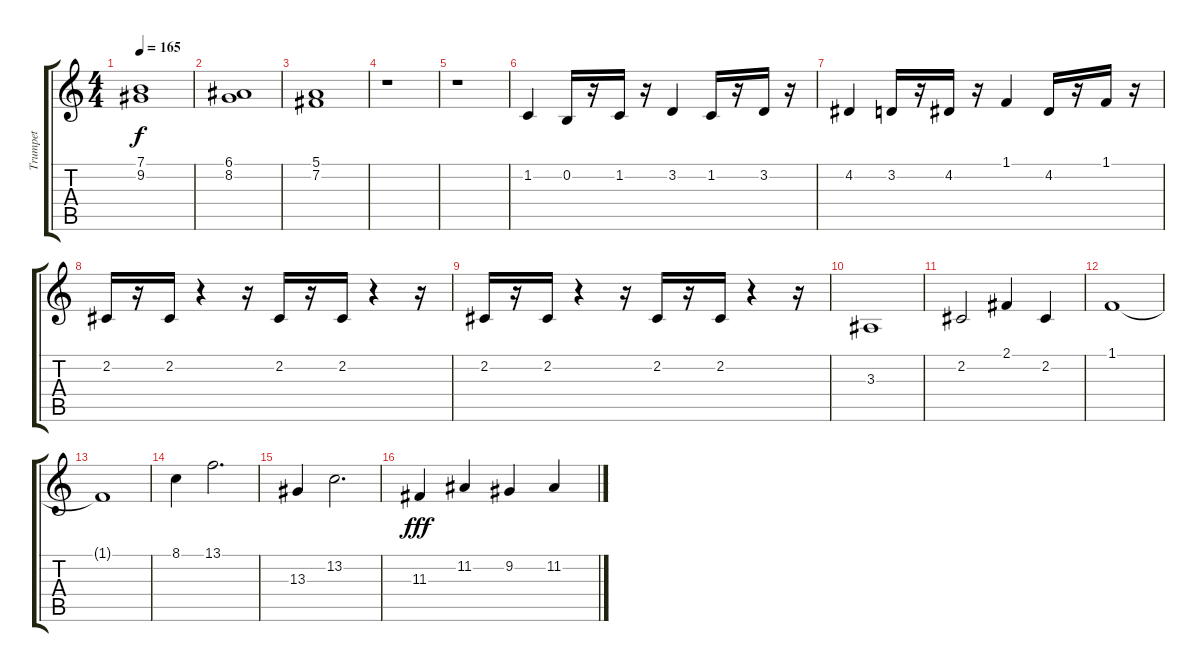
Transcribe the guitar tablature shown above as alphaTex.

\track ("Trumpet" "Trumpet") {instrument trumpet}
\staff {score tabs}
\tuning (E4 B3 G3 D3 A2 E2) {hide}
\ts (4 4)
\tempo 165
\clef g2
\ks c
(7.1 9.2).1{dy f} |
(6.1 8.2).1 |
(5.1 7.2).1 |
r.1 |
r.1 |
1.2.4 0.2.16 r.16 1.2.16 r.16 3.2.4 1.2.16 r.16 3.2.16 r.16 |
4.2.4 3.2.16 r.16 4.2.16 r.16 1.1.4 4.2.16 r.16 1.1.16 r.16 |
2.2.16 r.16 2.2.16 r.4 r.16 2.2.16 r.16 2.2.16 r.4 r.16 |
2.2.16 r.16 2.2.16 r.4 r.16 2.2.16 r.16 2.2.16 r.4 r.16 |
3.3.1 |
2.2.2 2.1.4 2.2.4 |
1.1.1 |
1.1{t}.1 |
8.1.4 13.1.2{d} |
13.3.4 13.2.2{d} |
11.3.4{dy fff} 11.2.4 9.2.4 11.2.4
